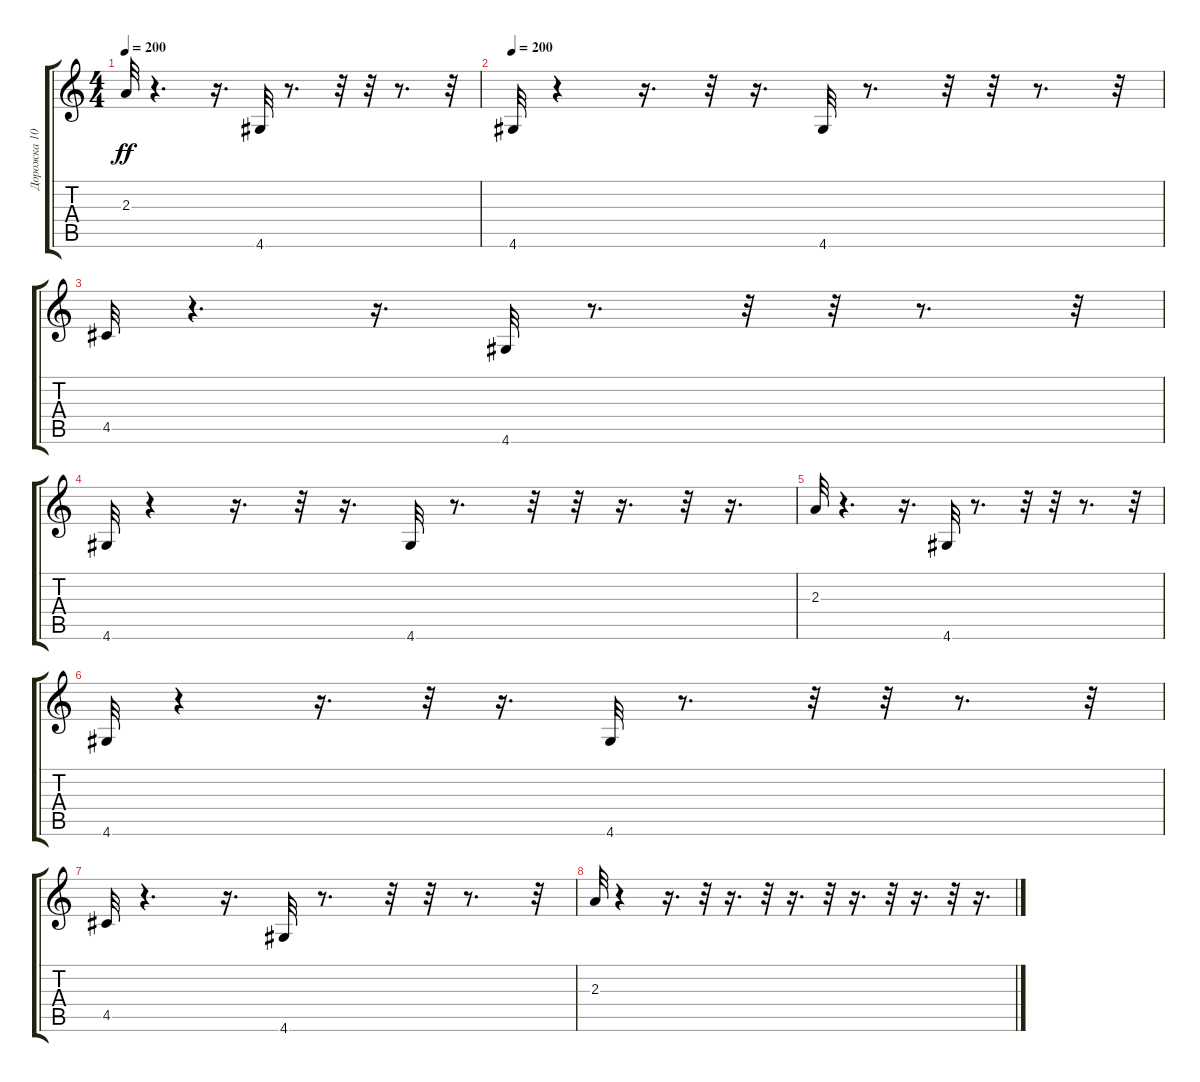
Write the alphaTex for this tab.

\track ("Дорожка 10" "Дорожка 10") {instrument acousticguitarnylon}
\staff {score tabs}
\tuning (E4 B3 G3 D3 A2 E2) {hide}
\ts (4 4)
\tempo 200
\clef g2
\ks c
2.3.32{dy ff} r.4{d} r.16{d} 4.6.32 r.8{d} r.32 r.32 r.8{d} r.32 |
\tempo 200
4.6.32 r.4 r.16{d} r.32 r.16{d} 4.6.32 r.8{d} r.32 r.32 r.8{d} r.32 |
4.5.32 r.4{d} r.16{d} 4.6.32 r.8{d} r.32 r.32 r.8{d} r.32 |
4.6.32 r.4 r.16{d} r.32 r.16{d} 4.6.32 r.8{d} r.32 r.32 r.16{d} r.32 r.16{d} |
2.3.32 r.4{d} r.16{d} 4.6.32 r.8{d} r.32 r.32 r.8{d} r.32 |
4.6.32 r.4 r.16{d} r.32 r.16{d} 4.6.32 r.8{d} r.32 r.32 r.8{d} r.32 |
4.5.32 r.4{d} r.16{d} 4.6.32 r.8{d} r.32 r.32 r.8{d} r.32 |
2.3.32 r.4 r.16{d} r.32 r.16{d} r.32 r.16{d} r.32 r.16{d} r.32 r.16{d} r.32 r.16{d}
